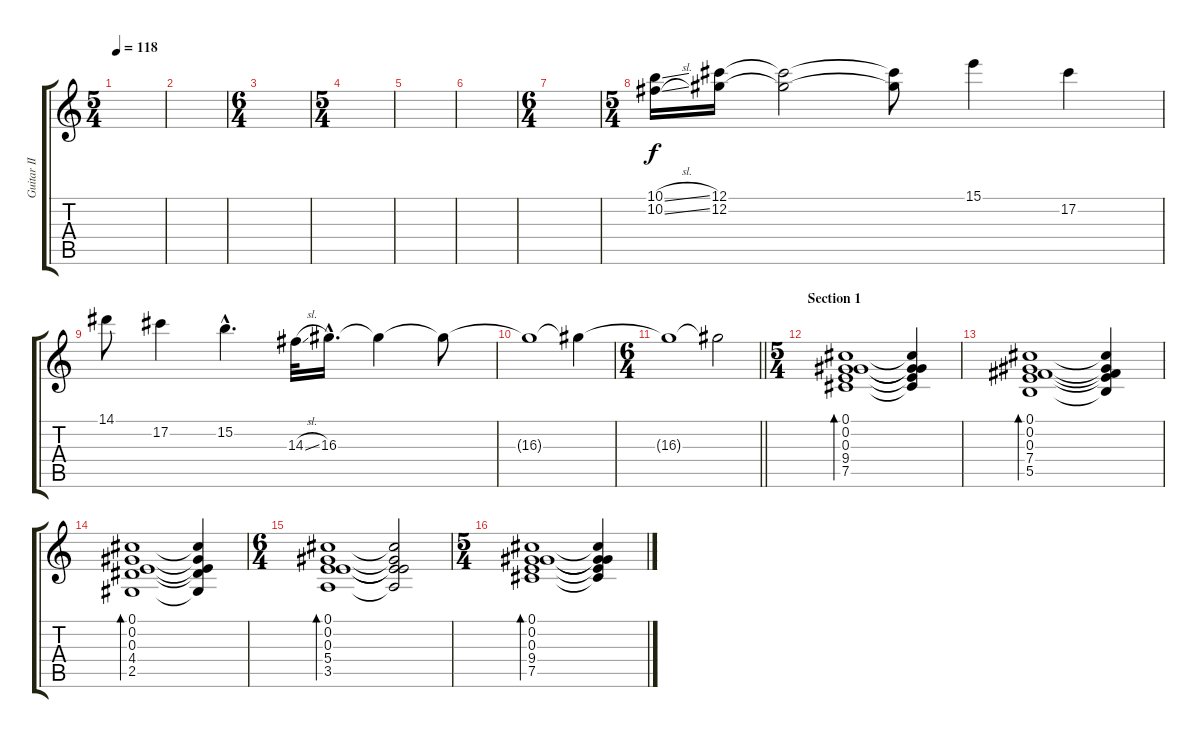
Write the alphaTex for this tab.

\track ("Guitar II" "Guitar II") {instrument distortionguitar}
\staff {score tabs}
\tuning (Db4 Ab3 E3 B2 Gb2 Db2) {hide}
\ts (5 4)
\tempo 118
\clef g2
\ks c
|
|
\ts (6 4)
|
\ts (5 4)
|
|
|
\ts (6 4)
|
\ts (5 4)
(10.1{sl} 10.2{sl}).16{volume 10 instrument electricguitarjazz} (12.1 12.2).16 (12.1{t} 12.2{t}).2 (12.1{t} 12.2{t}).8 15.1.4 17.2.4 |
14.1.8 17.2.4 15.2{hac}.4{d} 14.3{sl}.32 16.3{hac}.16{d} 16.3{t}.4 16.3{t}.8 |
16.3{t}.1 16.3{t}.4 |
\ts (6 4)
\barLineRight lightlight
16.3{t}.1 16.3{t}.2 |
\ts (5 4)
\section ("" "Section 1")
(0.1 0.2 0.3 9.4 7.5).1{bd 120 volume 7} (0.1{t} 0.2{t} 0.3{t} 9.4{t} 7.5{t}).4 |
(0.1 0.2 0.3 7.4 5.5).1{bd 120} (0.1{t} 0.2{t} 0.3{t} 7.4{t} 5.5{t}).4 |
(0.1 0.2 0.3 4.4 2.5).1{bd 120} (0.1{t} 0.2{t} 0.3{t} 4.4{t} 2.5{t}).4 |
\ts (6 4)
(0.1 0.2 0.3 5.4 3.5).1{bd 120} (0.1{t} 0.2{t} 0.3{t} 5.4{t} 3.5{t}).2 |
\ts (5 4)
(0.1 0.2 0.3 9.4 7.5).1{bd 120} (0.1{t} 0.2{t} 0.3{t} 9.4{t} 7.5{t}).4
